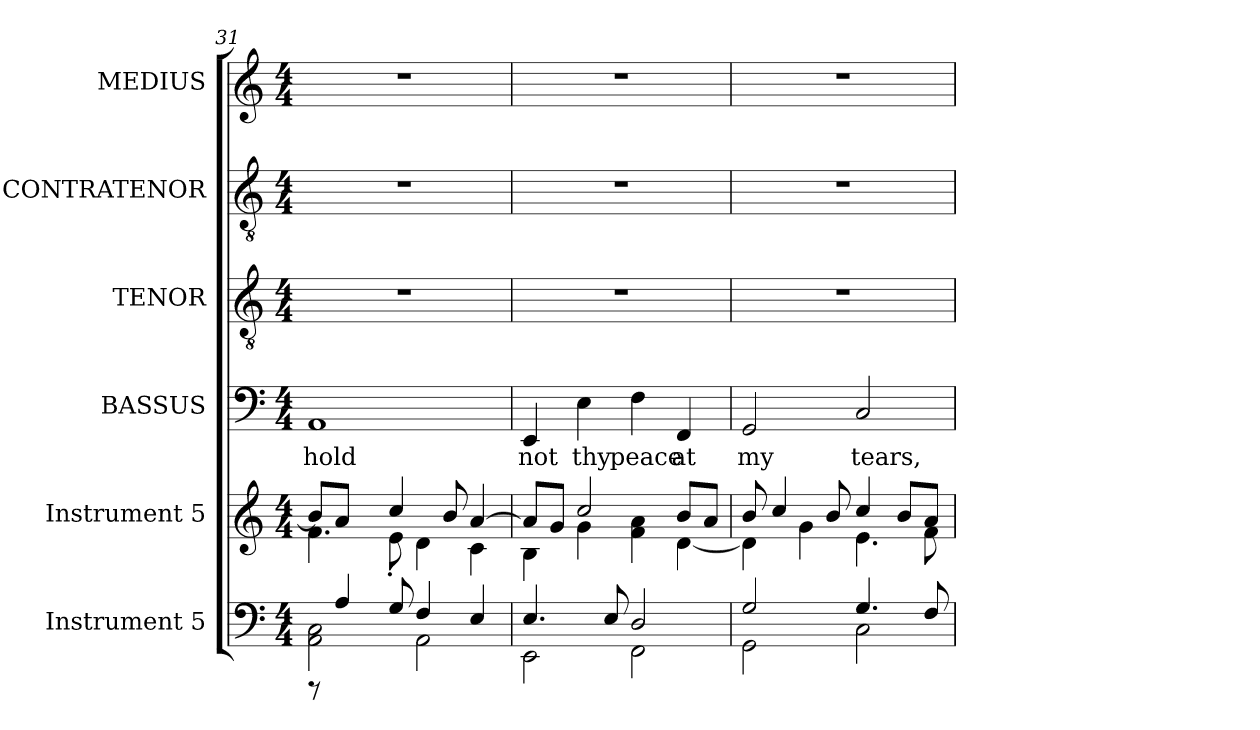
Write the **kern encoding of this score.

**kern	**kern	**kern	**text	**kern	**kern	**kern
*part6	*part5	*part4	*part4	*part3	*part2	*part1
*staff6	*staff5	*staff4	*staff4	*staff3	*staff2	*staff1
*I"Instrument 5	*I"Instrument 5	*I"BASSUS	*	*I"TENOR	*I"CONTRATENOR	*I"MEDIUS
*	*	*I'B	*	*	*	*I'S
*clefF4	*clefG2	*clefF4	*	*clefGv2	*clefGv2	*clefG2
*k[]	*k[]	*k[]	*	*k[]	*k[]	*k[]
*C:	*C:	*C:	*	*C:	*C:	*C:
*M4/4	*M4/4	*M4/4	*	*M4/4	*M4/4	*M4/4
=31	=31	=31	=31	=31	=31	=31
*^	*^	*	*	*	*	*
!	!	!	!	!	!LO:LY:b	!	!	!
8rEEE	2AA\ 2C\	8b/L]	4.f\	1AA	hold	1r	1r	1r
4A/	.	8a/J	.	.	.	.	.	.
.	.	8ryy	.	.	.	.	.	.
8G/	.	4cc/	8e'>\	.	.	.	.	.
4F/	2AA\	.	4d\	.	.	.	.	.
.	.	8b/	.	.	.	.	.	.
4E/	.	[>4a/	4c\	.	.	.	.	.
=32	=32	=32	=32	=32	=32	=32	=32	=32
!	!	!	!	!	!LO:LY:b	!	!	!
4.E/	2EE\	8a/L]	4B\	4EE/	not	1r	1r	1r
.	.	8g/J	.	.	.	.	.	.
!	!	!	!	!	!LO:LY:b	!	!	!
.	.	2cc/	4g\	4E\	thy	.	.	.
8E/	.	.	.	.	.	.	.	.
!	!	!	!	!	!LO:LY:b	!	!	!
2D/	2FF\	.	4f\ 4a\	4F\	peace	.	.	.
!	!	!	!	!	!LO:LY:b	!	!	!
.	.	8b/L	[<4d\	4FF/	at	.	.	.
.	.	8a/J	.	.	.	.	.	.
=33	=33	=33	=33	=33	=33	=33	=33	=33
!	!	!	!	!	!LO:LY:b	!	!	!
2G/	2GG\	8b/	4d\]	2GG/	my	1r	1r	1r
.	.	4cc/	.	.	.	.	.	.
.	.	.	4g\	.	.	.	.	.
.	.	8b/	.	.	.	.	.	.
!	!	!	!	!	!LO:LY:b	!	!	!
4.G/	2C\	4cc/	4.e\	2C/	tears,	.	.	.
.	.	8b/L	.	.	.	.	.	.
8F/	.	8a/J	8f\	.	.	.	.	.
*v	*v	*	*	*	*	*	*	*
*	*v	*v	*	*	*	*	*
=	=	=	=	=	=	=
*-	*-	*-	*-	*-	*-	*-
